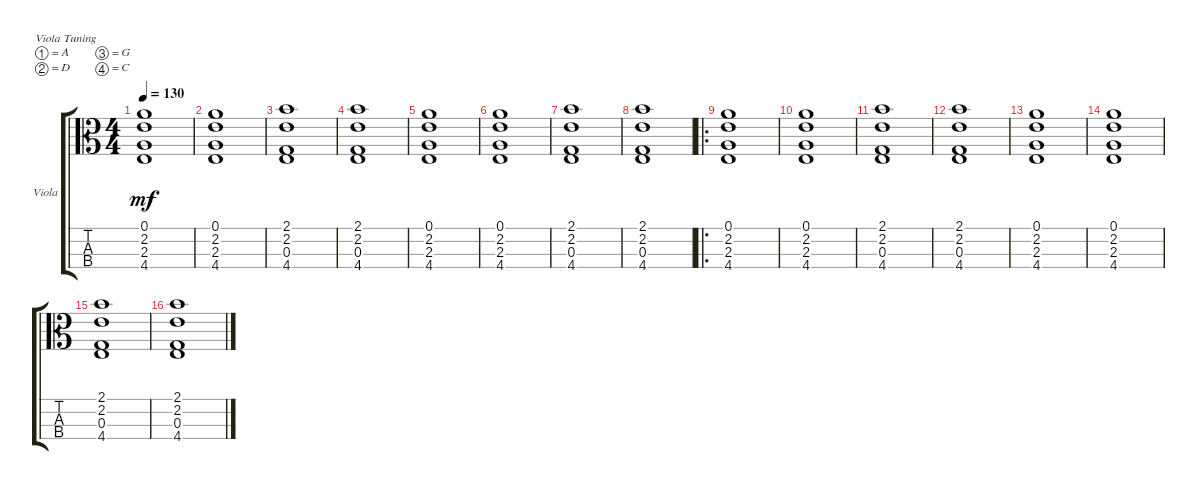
\defaultSystemsLayout 4
\bracketExtendMode groupsimilarinstruments
\firstSystemTrackNameOrientation horizontal
\otherSystemsTrackNameOrientation horizontal
\track ("Viola" "Viola") {instrument viola}
\staff {score tabs}
\tuning (A4 D4 G3 C3)
\ts (4 4)
\tempo 130
\clef c3
\scale
0.485477
\ks c
(2.3 4.4 2.2 0.1).1{dy mf instrument viola} |
\scale
0.257261 (2.3 4.4 2.2 0.1).1 |
\scale
0.257261 (4.4 0.3 2.2 2.1).1 |
\scale
0.333333 (4.4 0.3 2.2 2.1).1 |
\scale
0.333333 (2.3 4.4 2.2 0.1).1 |
\scale
0.333333 (2.3 4.4 2.2 0.1).1 |
\scale
0.313131 (4.4 0.3 2.2 2.1).1 |
\scale
0.313131 (4.4 0.3 2.2 2.1).1 |
\ro
\scale
0.373737 (2.3 4.4 2.2 0.1).1 |
\scale
0.333333 (2.3 4.4 2.2 0.1).1 |
\scale
0.333333 (4.4 0.3 2.2 2.1).1 |
\scale
0.333333 (4.4 0.3 2.2 2.1).1 |
\scale
0.333333 (2.3 4.4 2.2 0.1).1 |
\scale
0.333333 (2.3 4.4 2.2 0.1).1 |
\scale
0.333333 (4.4 0.3 2.2 2.1).1 |
\scale
0.333333 (4.4 0.3 2.2 2.1).1
